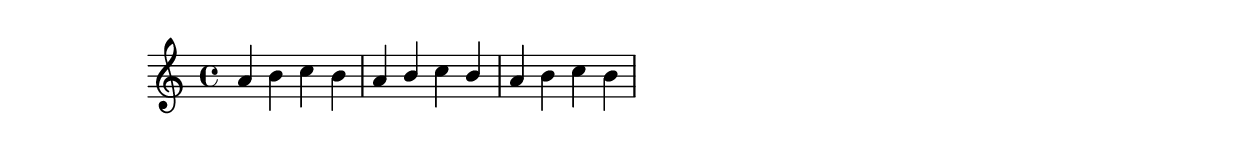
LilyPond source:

%% Do not edit this file; it is auto-generated from LSR http://lsr.dsi.unimi.it
%% This file is in the public domain.
\version "2.12.0"

\header {
  lsrtags = "editorial-annotations"

  texidoces = "
La dirección predeterminada de las plicas sobre la tercera línea
del pentagrama está determinada por la propiedad
@code{neutral-direction} del objeto @code{Stem}.

"
  doctitlees = "Dirección predeterminada de las plicas sobre la tercera línea del pentagrama"

%% Translation of GIT committish :0364058d18eb91836302a567c18289209d6e9706
  texidocde = "
Die Richtung von Hälsen auf der mittleren Linie kann mit der @code{Stem}-Eigenschaft
@code{neutral-direction} gesetzt werden.

"
  doctitlede = "Standardrichtung für Hälse auf der Mittellinie"

  texidoc = "
The default direction of stems on the center line of the staff is set
by the @code{Stem} property @code{neutral-direction}.

"
  doctitle = "Default direction of stems on the center line of the staff"
} % begin verbatim

\relative c'' {
  a4 b c b
  \override Stem #'neutral-direction = #up
  a4 b c b
  \override Stem #'neutral-direction = #down
  a4 b c b
}
